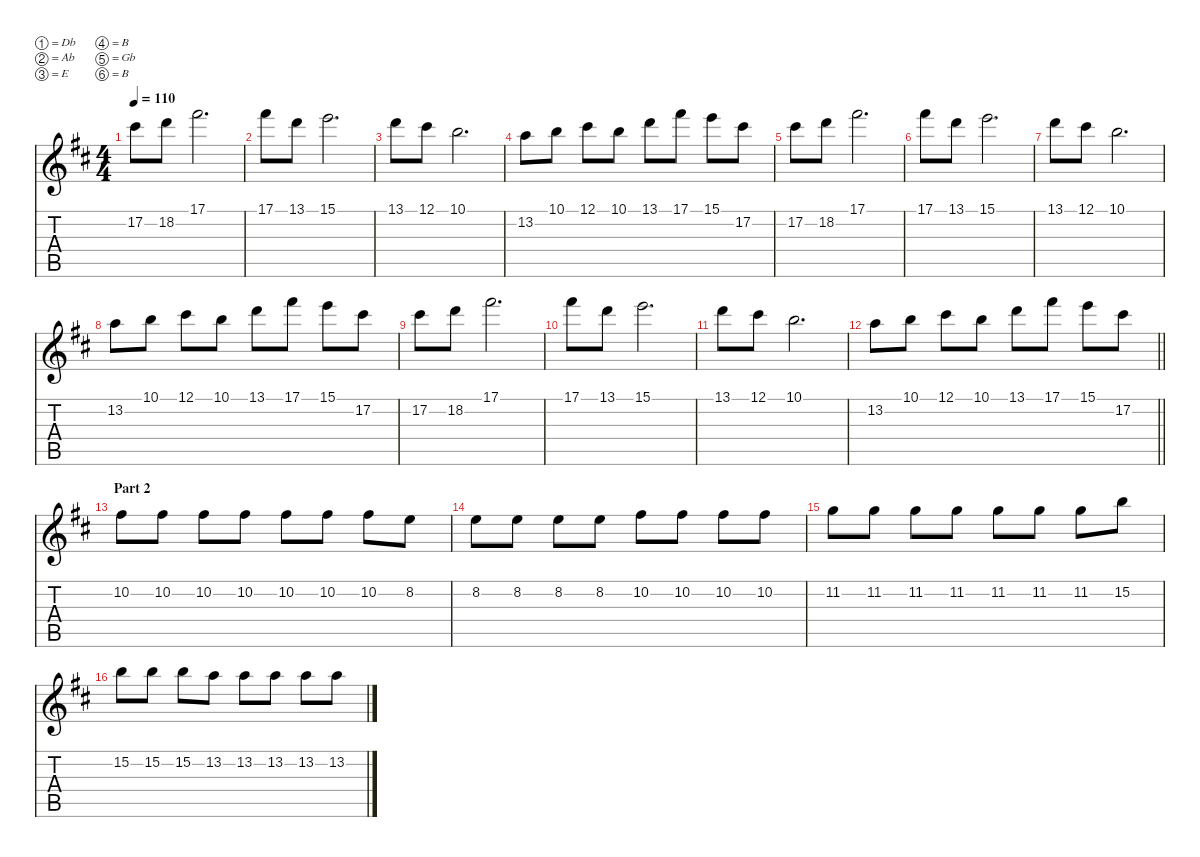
\defaultSystemsLayout 4
\hideDynamics
\bracketExtendMode nobrackets
\singleTrackTrackNamePolicy hidden
\multiTrackTrackNamePolicy hidden
\firstSystemTrackNameMode fullname
\firstSystemTrackNameOrientation horizontal
\otherSystemsTrackNameOrientation horizontal
\track ("Aaron Turner Over" "od.guit.") {defaultSystemsLayout 8 instrument overdrivenguitar}
\staff {score tabs}
\tuning (Db4 Ab3 E3 B2 Gb2 B1)
\ts (4 4)
\tempo 110
\clef g2
\ks bminor
17.2{acc #}.8{dy f beam Down} 18.2{acc forcenatural}.8{beam Down} 17.1{acc #}.2{d beam Down} |
17.1{acc #}.8{beam Down} 13.1{acc forcenatural}.8{beam Down} 15.1{acc forcenatural}.2{d beam Down} |
13.1{acc forcenatural}.8{beam Down} 12.1{acc #}.8{beam Down} 10.1{acc forcenatural}.2{d beam Down} |
13.2{acc forcenatural}.8{beam Down} 10.1{acc forcenatural}.8{beam Down} 12.1{acc #}.8{beam Down} 10.1{acc forcenatural}.8{beam Down} 13.1{acc forcenatural}.8{beam Down} 17.1{acc #}.8{beam Down} 15.1{acc forcenatural}.8{beam Down} 17.2{acc #}.8{beam Down} |
17.2{acc #}.8{beam Down} 18.2{acc forcenatural}.8{beam Down} 17.1{acc #}.2{d beam Down} |
17.1{acc #}.8{beam Down} 13.1{acc forcenatural}.8{beam Down} 15.1{acc forcenatural}.2{d beam Down} |
13.1{acc forcenatural}.8{beam Down} 12.1{acc #}.8{beam Down} 10.1{acc forcenatural}.2{d beam Down} |
13.2{acc forcenatural}.8{beam Down} 10.1{acc forcenatural}.8{beam Down} 12.1{acc #}.8{beam Down} 10.1{acc forcenatural}.8{beam Down} 13.1{acc forcenatural}.8{beam Down} 17.1{acc #}.8{beam Down} 15.1{acc forcenatural}.8{beam Down} 17.2{acc #}.8{beam Down} |
17.2{acc #}.8{beam Down} 18.2{acc forcenatural}.8{beam Down} 17.1{acc #}.2{d beam Down} |
17.1{acc #}.8{beam Down} 13.1{acc forcenatural}.8{beam Down} 15.1{acc forcenatural}.2{d beam Down} |
13.1{acc forcenatural}.8{beam Down} 12.1{acc #}.8{beam Down} 10.1{acc forcenatural}.2{d beam Down} |
\barLineRight lightlight
13.2{acc forcenatural}.8{beam Down} 10.1{acc forcenatural}.8{beam Down} 12.1{acc #}.8{beam Down} 10.1{acc forcenatural}.8{beam Down} 13.1{acc forcenatural}.8{beam Down} 17.1{acc #}.8{beam Down} 15.1{acc forcenatural}.8{beam Down} 17.2{acc #}.8{beam Down} |
\section ("" "Part 2")
10.2{acc #}.8{beam Down} 10.2{acc #}.8{beam Down} 10.2{acc #}.8{beam Down} 10.2{acc #}.8{beam Down} 10.2{acc #}.8{beam Down} 10.2{acc #}.8{beam Down} 10.2{acc #}.8{beam Down} 8.2{acc forcenatural}.8{beam Down} |
8.2{acc forcenatural}.8{beam Down} 8.2{acc forcenatural}.8{beam Down} 8.2{acc forcenatural}.8{beam Down} 8.2{acc forcenatural}.8{beam Down} 10.2{acc #}.8{beam Down} 10.2{acc #}.8{beam Down} 10.2{acc #}.8{beam Down} 10.2{acc #}.8{beam Down} |
11.2{acc forcenatural}.8{beam Down} 11.2{acc forcenatural}.8{beam Down} 11.2{acc forcenatural}.8{beam Down} 11.2{acc forcenatural}.8{beam Down} 11.2{acc forcenatural}.8{beam Down} 11.2{acc forcenatural}.8{beam Down} 11.2{acc forcenatural}.8{beam Down} 15.2{acc forcenatural}.8{beam Down} |
15.2{acc forcenatural}.8{beam Down} 15.2{acc forcenatural}.8{beam Down} 15.2{acc forcenatural}.8{beam Down} 13.2{acc forcenatural}.8{beam Down} 13.2{acc forcenatural}.8{beam Down} 13.2{acc forcenatural}.8{beam Down} 13.2{acc forcenatural}.8{beam Down} 13.2{acc forcenatural}.8{beam Down}
